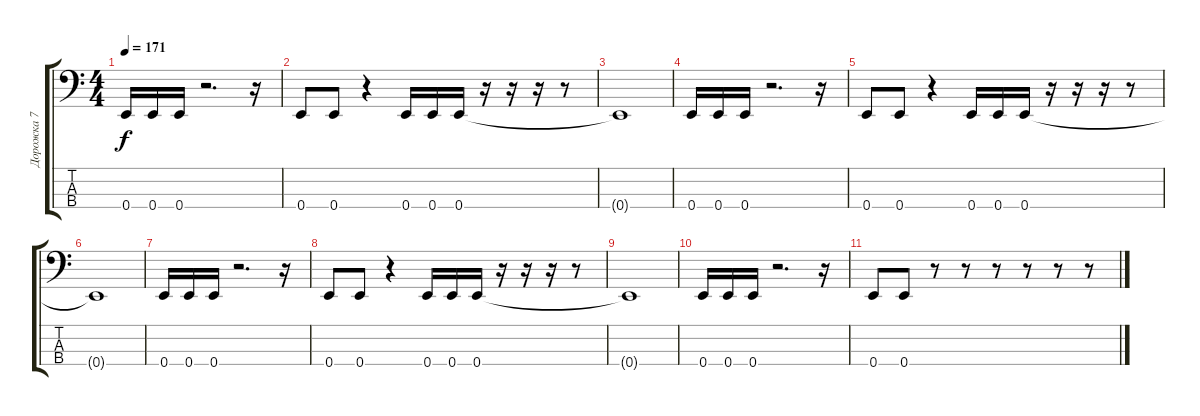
\track ("Дорожка 7" "Дорожка 7") {instrument electricbasspick}
\staff {score tabs}
\tuning (G2 D2 A1 E1) {hide}
\ts (4 4)
\tempo 171
\clef f4
\ks c
0.4.16{dy f} 0.4.16 0.4.16 r.2{d} r.16 |
0.4.8 0.4.8 r.4 0.4.16 0.4.16 0.4.16 r.16 r.16 r.16 r.8 |
0.4{t}.1 |
0.4.16 0.4.16 0.4.16 r.2{d} r.16 |
0.4.8 0.4.8 r.4 0.4.16 0.4.16 0.4.16 r.16 r.16 r.16 r.8 |
0.4{t}.1 |
0.4.16 0.4.16 0.4.16 r.2{d} r.16 |
0.4.8 0.4.8 r.4 0.4.16 0.4.16 0.4.16 r.16 r.16 r.16 r.8 |
0.4{t}.1 |
0.4.16 0.4.16 0.4.16 r.2{d} r.16 |
0.4.8 0.4.8 r.8 r.8 r.8 r.8 r.8 r.8
